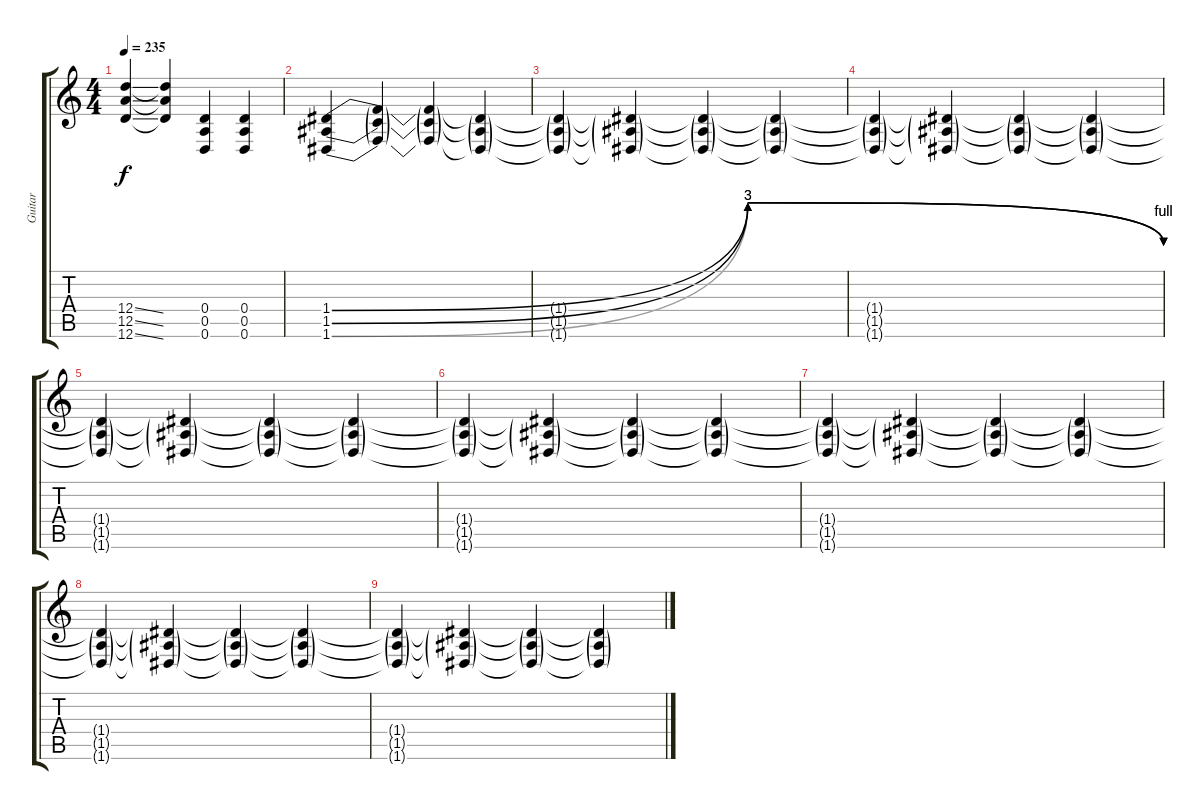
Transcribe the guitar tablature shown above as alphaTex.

\track ("Guitar" "Guitar") {instrument distortionguitar}
\staff {score tabs}
\tuning (E4 B3 G3 D3 A2 D2) {hide}
\ts (4 4)
\tempo 235
\clef g2
\ks c
(12.4{ss} 12.5{ss} 12.6{ss}).4{dy f} (12.4{t} 12.5{t} 12.6{t}).4 (0.4 0.5 0.6).4 (0.4 0.5 0.6).4 |
(1.4{be (bendrelease 0 0 30 12 30 12 60 4)} 1.5{be (bendrelease 0 0 30 12 30 12 60 4)} 1.6{be (bendrelease 0 0 30 12 30 12 60 4)}).4 (1.4{t} 1.5{t} 1.6{t}).4 (1.4{t} 1.5{t} 1.6{t}).4 (1.4{t} 1.5{t} 1.6{t}).4 |
(1.4{t} 1.5{t} 1.6{t}).4 (1.4{t} 1.5{t} 1.6{t}).4 (1.4{t} 1.5{t} 1.6{t}).4 (1.4{t} 1.5{t} 1.6{t}).4 |
(1.4{t} 1.5{t} 1.6{t}).4 (1.4{t} 1.5{t} 1.6{t}).4 (1.4{t} 1.5{t} 1.6{t}).4 (1.4{t} 1.5{t} 1.6{t}).4 |
(1.4{t} 1.5{t} 1.6{t}).4 (1.4{t} 1.5{t} 1.6{t}).4 (1.4{t} 1.5{t} 1.6{t}).4 (1.4{t} 1.5{t} 1.6{t}).4 |
(1.4{t} 1.5{t} 1.6{t}).4 (1.4{t} 1.5{t} 1.6{t}).4 (1.4{t} 1.5{t} 1.6{t}).4 (1.4{t} 1.5{t} 1.6{t}).4 |
(1.4{t} 1.5{t} 1.6{t}).4 (1.4{t} 1.5{t} 1.6{t}).4 (1.4{t} 1.5{t} 1.6{t}).4 (1.4{t} 1.5{t} 1.6{t}).4 |
(1.4{t} 1.5{t} 1.6{t}).4 (1.4{t} 1.5{t} 1.6{t}).4 (1.4{t} 1.5{t} 1.6{t}).4 (1.4{t} 1.5{t} 1.6{t}).4 |
(1.4{t} 1.5{t} 1.6{t}).4 (1.4{t} 1.5{t} 1.6{t}).4 (1.4{t} 1.5{t} 1.6{t}).4 (1.4{t} 1.5{t} 1.6{t}).4
